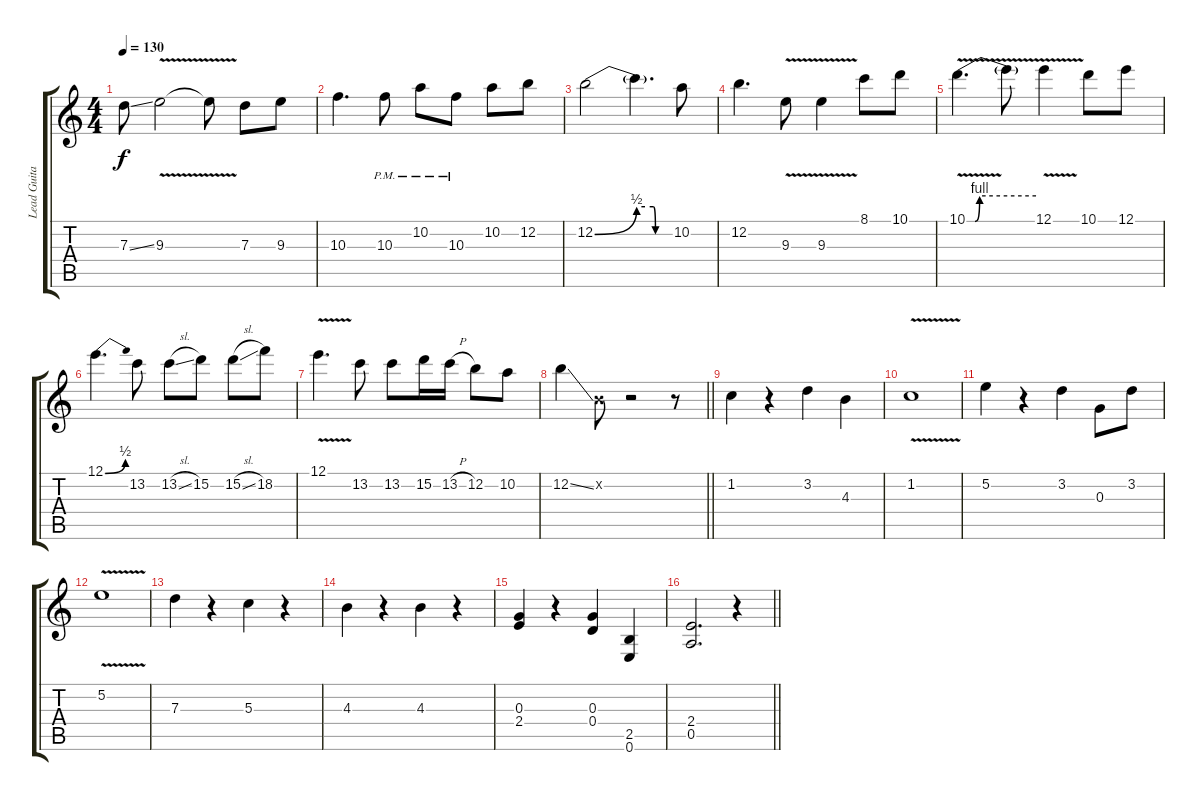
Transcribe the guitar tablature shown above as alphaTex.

\track ("Lead Guitar" "Lead Guita") {instrument distortionguitar}
\staff {score tabs}
\tuning (E4 B3 G3 D3 A2 E2) {hide}
\ts (4 4)
\tempo 130
\clef g2
\ks c
7.3{ss}.8{dy f volume 16 balance 8} 9.3{v}.2 9.3{t}.8 7.3.8 9.3.8 |
10.3.4{d} 10.3{pm}.8 10.2{pm}.8 10.3{pm}.8 10.2.8 12.2.8 |
12.2{be (bend 0 0 60 2)}.2 12.2{be (custom 0 2 15 2 30 2 34 0 60 0) t}.4{d} 10.2.8 |
12.2.4{d} 9.3{v}.8 9.3{v}.4 8.1.8 10.1.8 |
10.1{be (custom 0 0 7 0 11 4 60 4) v}.4{d} 10.1{t}.8 12.1{v}.4 10.1.8 12.1.8 |
12.1{be (bend 0 0 60 2)}.4{d} 13.2.8 13.2{sl}.8 15.2.8 15.2{sl}.8 18.2.8 |
12.1{v}.4{d} 13.2.8 13.2.8 15.2.16 13.2{h}.16 12.2.8 10.2.8 |
\barLineRight lightlight
12.2{ss}.4 0.2{x}.8 r.2 r.8 |
1.2.4{volume 7 balance 8} r.4 3.2.4 4.3.4 |
1.2{v}.1 |
5.2.4 r.4 3.2.4 0.3.8 3.2.8 |
5.2{v}.1 |
7.3.4 r.4 5.3.4 r.4 |
4.3.4 r.4 4.3.4 r.4 |
(0.3 2.4).4 r.4 (0.3 0.4).4 (2.5 0.6).4 |
\barLineRight lightlight
(2.4 0.5).2{d} r.4
